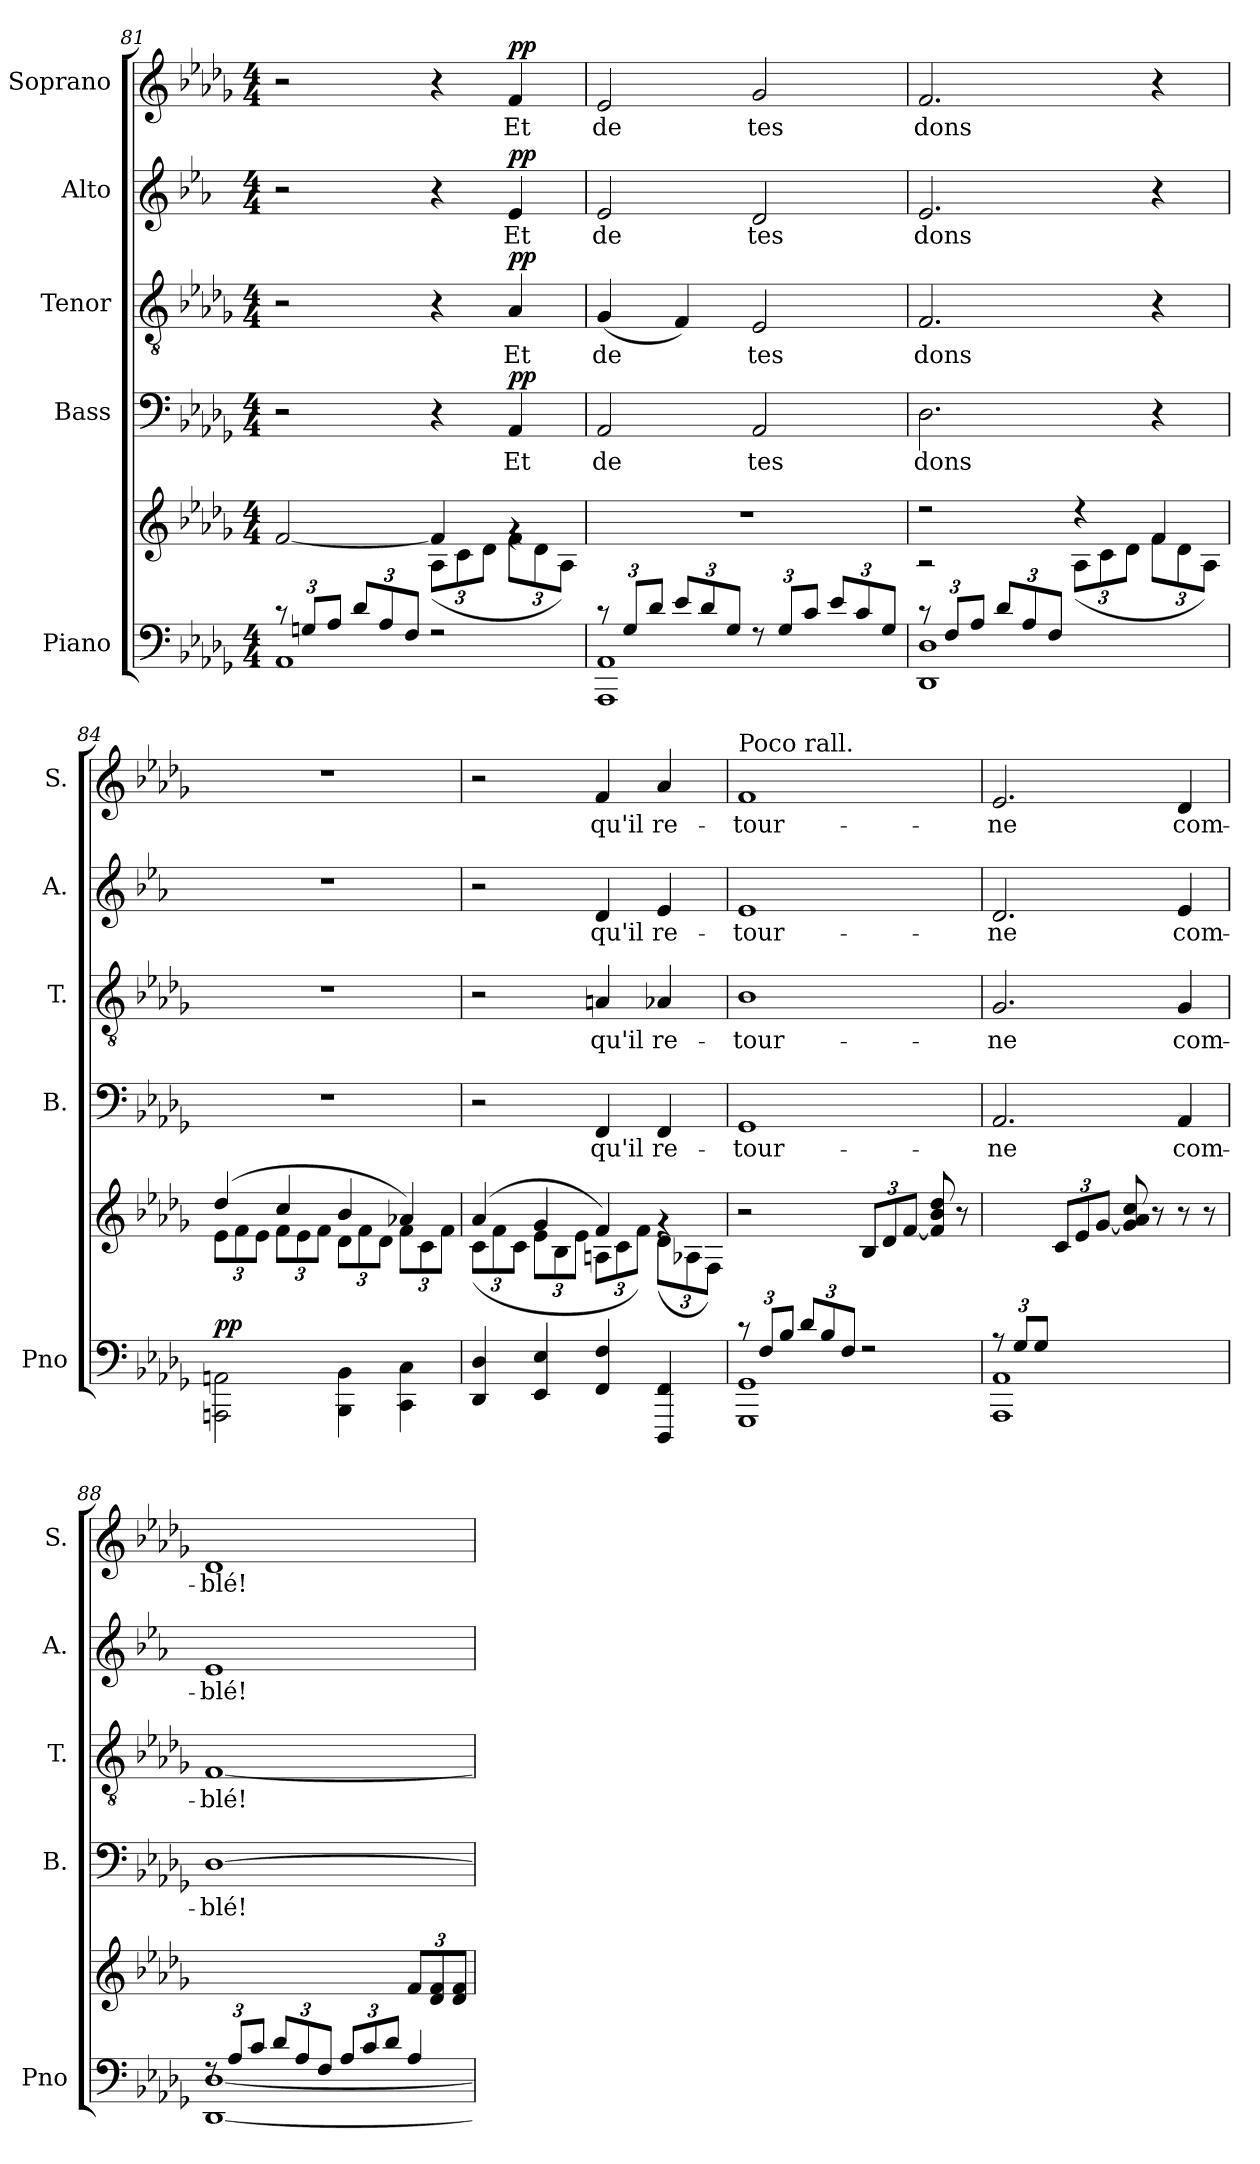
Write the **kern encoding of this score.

**kern	**kern	**dynam	**kern	**text	**dynam	**kern	**text	**dynam	**kern	**text	**dynam	**kern	**text	**dynam
*part5	*part5	*part5	*part4	*part4	*part4	*part3	*part3	*part3	*part2	*part2	*part2	*part1	*part1	*part1
*staff6	*staff5	*staff5/6	*staff4	*staff4	*staff4	*staff3	*staff3	*staff3	*staff2	*staff2	*staff2	*staff1	*staff1	*staff1
*I"Piano	*	*	*I"Bass	*	*	*I"Tenor	*	*	*I"Alto	*	*	*I"Soprano	*	*
*I'Pno	*	*	*I'B.	*	*	*I'T.	*	*	*I'A.	*	*	*I'S.	*	*
!!LO:LB:g=z
*clefF4	*clefG2	*	*clefF4	*	*	*clefGv2	*	*	*clefG2	*	*	*clefG2	*	*
*	*	*	*	*	*	*	*	*	*ITrd1c2	*	*	*	*	*
*k[b-e-a-d-g-]	*k[b-e-a-d-g-]	*	*k[b-e-a-d-g-]	*	*	*k[b-e-a-d-g-]	*	*	*k[b-e-a-d-g-]	*	*	*k[b-e-a-d-g-]	*	*
*M4/4	*M4/4	*	*M4/4	*	*	*M4/4	*	*	*M4/4	*	*	*M4/4	*	*
*Xbrackettup	*	*	*	*	*	*	*	*	*	*	*	*	*	*
=81	=81	=81	=81	=81	=81	=81	=81	=81	=81	=81	=81	=81	=81	=81
*^	*^	*	*	*	*	*	*	*	*	*	*	*	*	*
12r	1AA-	[2f/	2ryy	.	2r	.	.	2r	.	.	2r	.	.	2r	.	.
12Gn/L	.	.	.	.	.	.	.	.	.	.	.	.	.	.	.	.
12A-/J	.	.	.	.	.	.	.	.	.	.	.	.	.	.	.	.
12d-/L	.	.	.	.	.	.	.	.	.	.	.	.	.	.	.	.
12A-/	.	.	.	.	.	.	.	.	.	.	.	.	.	.	.	.
12F/J	.	.	.	.	.	.	.	.	.	.	.	.	.	.	.	.
*	*	*	*Xbrackettup	*	*	*	*	*	*	*	*	*	*	*	*	*
2r	.	4f/]	(12A-\L	.	4r	.	.	4r	.	.	4r	.	.	4r	.	.
.	.	.	12c\	.	.	.	.	.	.	.	.	.	.	.	.	.
.	.	.	12d-\J	.	.	.	.	.	.	.	.	.	.	.	.	.
!	!	!	!	!	!	!LO:LY:b	!LO:DY:a	!	!LO:LY:b	!LO:DY:a	!	!LO:LY:b	!LO:DY:a	!	!LO:LY:b	!LO:DY:a
.	.	4rg	12f\L	.	4AA-/	Et	pp	4A-/	Et	pp	4d-/	Et	pp	4f/	Et	pp
.	.	.	12d-\	.	.	.	.	.	.	.	.	.	.	.	.	.
.	.	.	12A-\J)	.	.	.	.	.	.	.	.	.	.	.	.	.
=82	=82	=82	=82	=82	=82	=82	=82	=82	=82	=82	=82	=82	=82	=82	=82	=82
!	!	!	!	!	!	!LO:LY:b	!	!	!LO:LY:b	!	!	!LO:LY:b	!	!	!LO:LY:b	!
*	*	*v	*v	*	*	*	*	*	*	*	*	*	*	*	*	*
12r	1AAA- 1AA-	1r	.	2AA-/	de	.	(4G-/	de	.	2d-/	de	.	2e-/	de	.
12G-/L	.	.	.	.	.	.	.	.	.	.	.	.	.	.	.
12d-/J	.	.	.	.	.	.	.	.	.	.	.	.	.	.	.
12e-/L	.	.	.	.	.	.	4F/)	.	.	.	.	.	.	.	.
12d-/	.	.	.	.	.	.	.	.	.	.	.	.	.	.	.
12G-/J	.	.	.	.	.	.	.	.	.	.	.	.	.	.	.
!	!	!	!	!	!LO:LY:b	!	!	!LO:LY:b	!	!	!LO:LY:b	!	!	!LO:LY:b	!
12rF	.	.	.	2AA-/	tes	.	2E-/	tes	.	2c/	tes	.	2g-/	tes	.
12G-/L	.	.	.	.	.	.	.	.	.	.	.	.	.	.	.
12c/J	.	.	.	.	.	.	.	.	.	.	.	.	.	.	.
12e-/L	.	.	.	.	.	.	.	.	.	.	.	.	.	.	.
12c/	.	.	.	.	.	.	.	.	.	.	.	.	.	.	.
12G-/J	.	.	.	.	.	.	.	.	.	.	.	.	.	.	.
=83	=83	=83	=83	=83	=83	=83	=83	=83	=83	=83	=83	=83	=83	=83	=83
*	*	*^	*	*	*	*	*	*	*	*	*	*	*	*	*
!	!	!	!	!	!	!LO:LY:b	!	!	!LO:LY:b	!	!	!LO:LY:b	!	!	!LO:LY:b	!
12r	1DD- 1D-	2r	2r	.	2.D-\	dons	.	2.F/	dons	.	2.d-/	dons	.	2.f/	dons	.
12F/L	.	.	.	.	.	.	.	.	.	.	.	.	.	.	.	.
12A-/J	.	.	.	.	.	.	.	.	.	.	.	.	.	.	.	.
12d-/L	.	.	.	.	.	.	.	.	.	.	.	.	.	.	.	.
12A-/	.	.	.	.	.	.	.	.	.	.	.	.	.	.	.	.
12F/J	.	.	.	.	.	.	.	.	.	.	.	.	.	.	.	.
2ryy	.	4r	(12A-\L	.	.	.	.	.	.	.	.	.	.	.	.	.
.	.	.	12c\	.	.	.	.	.	.	.	.	.	.	.	.	.
.	.	.	12d-\J	.	.	.	.	.	.	.	.	.	.	.	.	.
.	.	4f/	12f\L	.	4r	.	.	4r	.	.	4r	.	.	4r	.	.
.	.	.	12d-\	.	.	.	.	.	.	.	.	.	.	.	.	.
.	.	.	12A-\J)	.	.	.	.	.	.	.	.	.	.	.	.	.
=84	=84	=84	=84	=84	=84	=84	=84	=84	=84	=84	=84	=84	=84	=84	=84	=84
!	!	!	!	!LO:DY:a=2	!	!	!	!	!	!	!	!	!	!	!	!
1ryy	2AAAn\ 2AAn\	(4dd-/	12e-\L	pp	1r	.	.	1r	.	.	1r	.	.	1r	.	.
.	.	.	12f\	.	.	.	.	.	.	.	.	.	.	.	.	.
.	.	.	12e-\J	.	.	.	.	.	.	.	.	.	.	.	.	.
.	.	4cc/	12f\L	.	.	.	.	.	.	.	.	.	.	.	.	.
.	.	.	12e-\	.	.	.	.	.	.	.	.	.	.	.	.	.
.	.	.	12f\J	.	.	.	.	.	.	.	.	.	.	.	.	.
.	4BBB-\ 4BB-\	4b-/	12d-\L	.	.	.	.	.	.	.	.	.	.	.	.	.
.	.	.	12f\	.	.	.	.	.	.	.	.	.	.	.	.	.
.	.	.	12d-\J	.	.	.	.	.	.	.	.	.	.	.	.	.
.	4CC\ 4C\	4a-X/)	12f\L	.	.	.	.	.	.	.	.	.	.	.	.	.
.	.	.	12c\	.	.	.	.	.	.	.	.	.	.	.	.	.
.	.	.	12f\J	.	.	.	.	.	.	.	.	.	.	.	.	.
!!LO:PB:g=z
=85	=85	=85	=85	=85	=85	=85	=85	=85	=85	=85	=85	=85	=85	=85	=85	=85
4DD-/ 4D-/	1ryy	(4a-/	(12c\L	.	2r	.	.	2r	.	.	2r	.	.	2r	.	.
.	.	.	12f\	.	.	.	.	.	.	.	.	.	.	.	.	.
.	.	.	12c\J	.	.	.	.	.	.	.	.	.	.	.	.	.
4EE-/ 4E-/	.	4g-/	12e-\L	.	.	.	.	.	.	.	.	.	.	.	.	.
.	.	.	12B-\	.	.	.	.	.	.	.	.	.	.	.	.	.
.	.	.	12e-\J	.	.	.	.	.	.	.	.	.	.	.	.	.
!	!	!	!	!	!	!LO:LY:b	!LO:DY:a	!	!LO:LY:b	!LO:DY:a	!	!LO:LY:b	!LO:DY:a	!	!LO:LY:b	!LO:DY:a
4FF/ 4F/	.	4f/)	12An\L	.	4FF/	qu'il	other-dynamics	4An/	qu'il	other-dynamics	4c/	qu'il	other-dynamics	4f/	qu'il	other-dynamics
.	.	.	12c\	.	.	.	.	.	.	.	.	.	.	.	.	.
.	.	.	12f\J)	.	.	.	.	.	.	.	.	.	.	.	.	.
!	!	!	!	!	!	!LO:LY:b	!	!	!LO:LY:b	!	!	!LO:LY:b	!	!	!LO:LY:b	!
4DDD-/ 4FF/	.	4rg	(12d-\L	.	4FF/	re-	.	4A-X/	re-	.	4d-/	re-	.	4a-/	re-	.
.	.	.	12A-X\	.	.	.	.	.	.	.	.	.	.	.	.	.
.	.	.	12F\J)	.	.	.	.	.	.	.	.	.	.	.	.	.
=86	=86	=86	=86	=86	=86	=86	=86	=86	=86	=86	=86	=86	=86	=86	=86	=86
!	!	!	!	!	!	!	!	!	!	!	!	!	!	!LO:TX:a:t=Poco rall.	!	!
!	!	!	!	!LO:DY:a=2	!	!LO:LY:b	!	!	!LO:LY:b	!	!	!LO:LY:b	!	!	!LO:LY:b	!
*	*	*v	*v	*	*	*	*	*	*	*	*	*	*	*	*	*
12r	1GGG- 1GG-	2r	other-dynamics	1GG-	-tour-	.	1B-	-tour-	.	1d-	-tour-	.	1f	-tour-	.
12F/L	.	.	.	.	.	.	.	.	.	.	.	.	.	.	.
12B-/J	.	.	.	.	.	.	.	.	.	.	.	.	.	.	.
12d-/L	.	.	.	.	.	.	.	.	.	.	.	.	.	.	.
12B-/	.	.	.	.	.	.	.	.	.	.	.	.	.	.	.
12F/J	.	.	.	.	.	.	.	.	.	.	.	.	.	.	.
2r	.	12B-/L	.	.	.	.	.	.	.	.	.	.	.	.	.
.	.	12d-/	.	.	.	.	.	.	.	.	.	.	.	.	.
.	.	[12f/J	.	.	.	.	.	.	.	.	.	.	.	.	.
.	.	8f/] 8b-/ 8dd-/	.	.	.	.	.	.	.	.	.	.	.	.	.
.	.	8r	.	.	.	.	.	.	.	.	.	.	.	.	.
=87	=87	=87	=87	=87	=87	=87	=87	=87	=87	=87	=87	=87	=87	=87	=87
!	!	!	!	!	!LO:LY:b	!	!	!LO:LY:b	!	!	!LO:LY:b	!	!	!LO:LY:b	!
12r	1AAA- 1AA-	4ryy	.	2.AA-/	-ne	.	2.G-/	-ne	.	2.c/	-ne	.	2.e-/	-ne	.
12G-/L	.	.	.	.	.	.	.	.	.	.	.	.	.	.	.
12G-/J	.	.	.	.	.	.	.	.	.	.	.	.	.	.	.
4ryy	.	12c/L	.	.	.	.	.	.	.	.	.	.	.	.	.
.	.	12e-/	.	.	.	.	.	.	.	.	.	.	.	.	.
.	.	[12g-/J	.	.	.	.	.	.	.	.	.	.	.	.	.
2ryy	.	(8g-/] 8a-/ 8cc/	.	.	.	.	.	.	.	.	.	.	.	.	.
.	.	8r	.	.	.	.	.	.	.	.	.	.	.	.	.
!	!	!	!	!	!LO:LY:b	!	!	!LO:LY:b	!	!	!LO:LY:b	!	!	!LO:LY:b	!
.	.	8r	.	4AA-/	com-	.	4G-/	com-	.	4d-/	com-	.	4d-/	com-	.
.	.	8r	.	.	.	.	.	.	.	.	.	.	.	.	.
=88	=88	=88	=88	=88	=88	=88	=88	=88	=88	=88	=88	=88	=88	=88	=88
!	!	!	!	!	!LO:LY:b	!	!	!LO:LY:b	!	!	!LO:LY:b	!	!	!LO:LY:b	!
12rF	[1DD- [1D-	2ryy	.	[1D-	-blé!	.	[1F	-blé!	.	1d-	-blé!	.	1d-	-blé!	.
12A-/L	.	.	.	.	.	.	.	.	.	.	.	.	.	.	.
12c/J	.	.	.	.	.	.	.	.	.	.	.	.	.	.	.
12d-/L	.	.	.	.	.	.	.	.	.	.	.	.	.	.	.
12A-/	.	.	.	.	.	.	.	.	.	.	.	.	.	.	.
12F/J	.	.	.	.	.	.	.	.	.	.	.	.	.	.	.
12A-/L	.	4ryy	.	.	.	.	.	.	.	.	.	.	.	.	.
12c/	.	.	.	.	.	.	.	.	.	.	.	.	.	.	.
12d-/J	.	.	.	.	.	.	.	.	.	.	.	.	.	.	.
4A-/	.	12f/L	.	.	.	.	.	.	.	.	.	.	.	.	.
.	.	12d-/ 12f/	.	.	.	.	.	.	.	.	.	.	.	.	.
.	.	12d-/ 12f/J	.	.	.	.	.	.	.	.	.	.	.	.	.
*v	*v	*	*	*	*	*	*	*	*	*	*	*	*	*	*
=	=	=	=	=	=	=	=	=	=	=	=	=	=	=
*-	*-	*-	*-	*-	*-	*-	*-	*-	*-	*-	*-	*-	*-	*-
